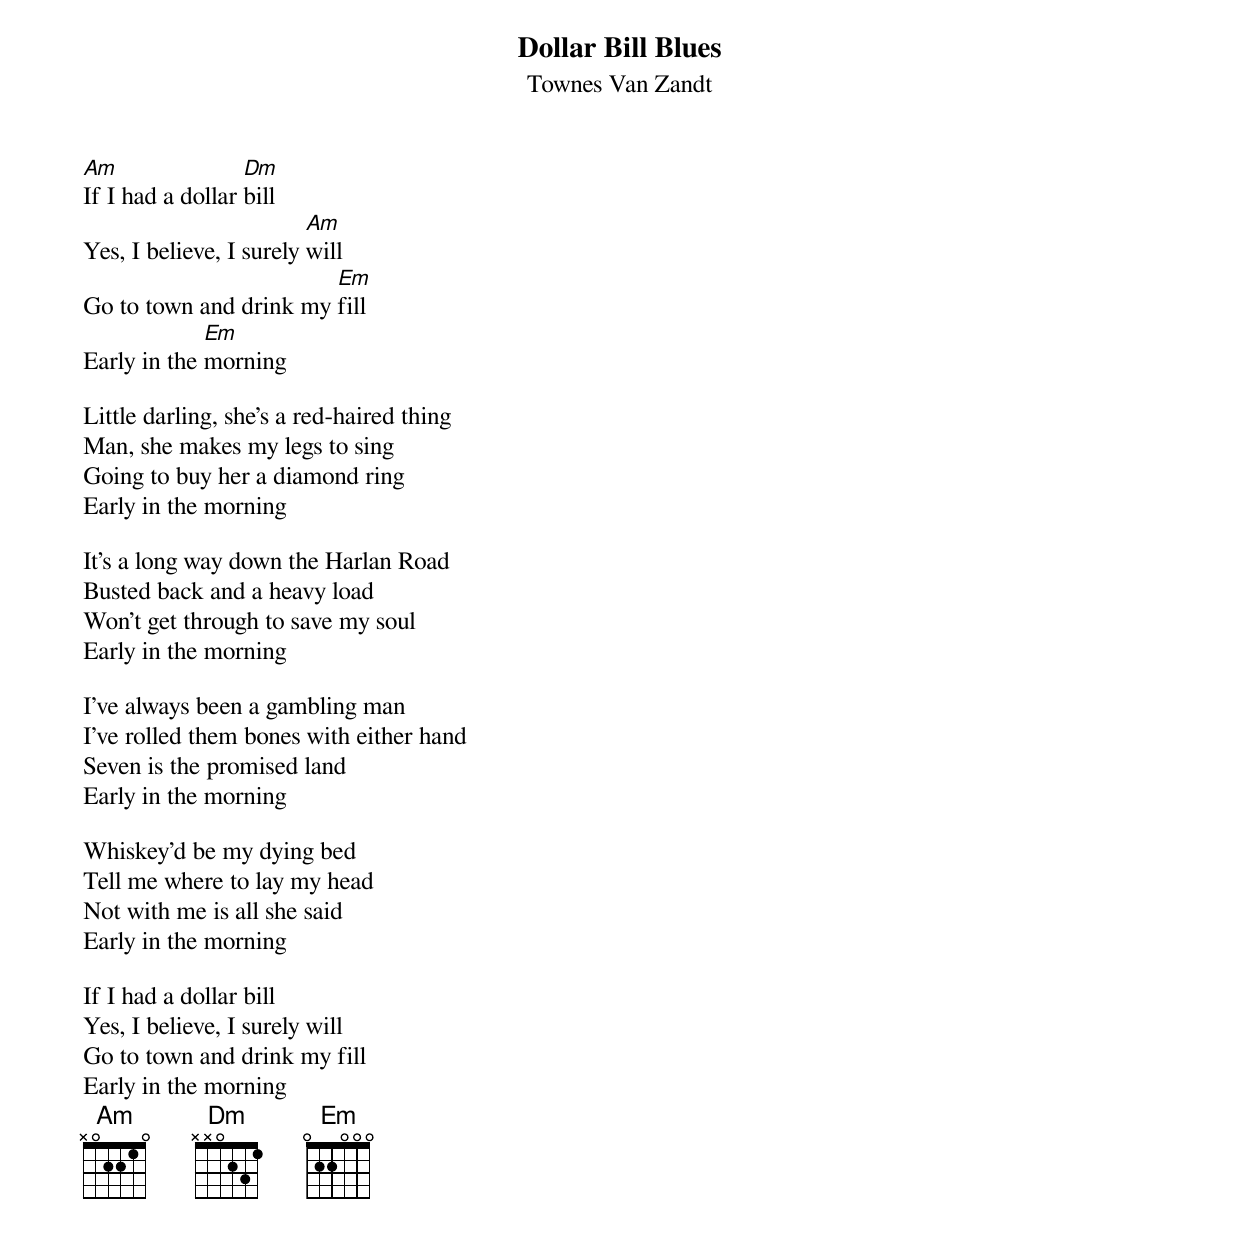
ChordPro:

{t:Dollar Bill Blues}
{st:Townes Van Zandt}
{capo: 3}

[Am]If I had a dollar [Dm]bill
Yes, I believe, I surely [Am]will
Go to town and drink my [Em]fill
Early in the [Em]morning

Little darling, she's a red-haired thing
Man, she makes my legs to sing
Going to buy her a diamond ring
Early in the morning

It's a long way down the Harlan Road
Busted back and a heavy load
Won't get through to save my soul
Early in the morning

I've always been a gambling man
I've rolled them bones with either hand
Seven is the promised land
Early in the morning

Whiskey'd be my dying bed
Tell me where to lay my head
Not with me is all she said
Early in the morning

If I had a dollar bill
Yes, I believe, I surely will
Go to town and drink my fill
Early in the morning
